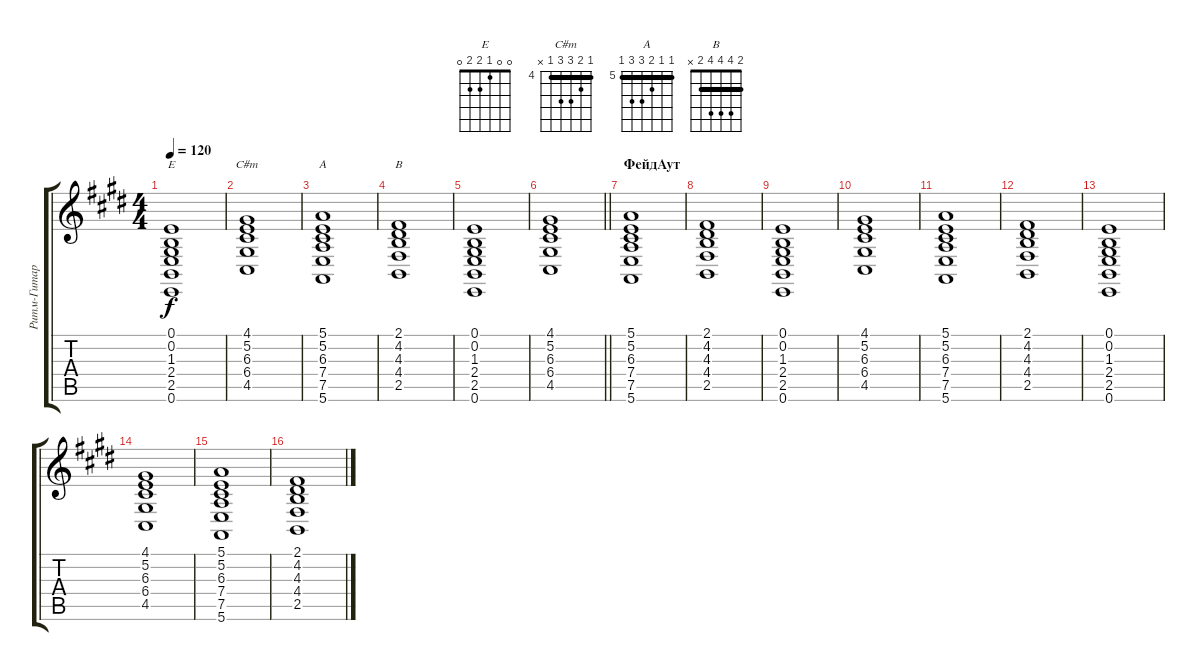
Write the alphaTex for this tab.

\track ("Ритм-Гитара (Бой)" "Ритм-Гитар") {instrument orchestralharp}
\staff {score tabs}
\tuning (E4 B3 G3 D3 A2 E2) {hide}
\chord ("E" 0 0 1 2 2 0)
\chord ("C#m" 4 5 6 6 4 x) {firstfret 4 barre 4}
\chord ("A" 5 5 6 7 7 5) {firstfret 5 barre 5}
\chord ("B" 2 4 4 4 2 x) {barre 2}
\ts (4 4)
\tempo 120
\clef g2
\ks e
(0.1 0.2 1.3 2.4 2.5 0.6).1{ch "E" dy f} |
(4.1 5.2 6.3 6.4 4.5).1{ch "C#m"} |
(5.1 5.2 6.3 7.4 7.5 5.6).1{ch "A"} |
(2.1 4.2 4.3 4.4 2.5).1{ch "B"} |
(0.1 0.2 1.3 2.4 2.5 0.6).1 |
\barLineRight lightlight
(4.1 5.2 6.3 6.4 4.5).1 |
\section ("" "ФейдАут")
(5.1 5.2 6.3 7.4 7.5 5.6).1 |
(2.1 4.2 4.3 4.4 2.5).1 |
(0.1 0.2 1.3 2.4 2.5 0.6).1 |
(4.1 5.2 6.3 6.4 4.5).1 |
(5.1 5.2 6.3 7.4 7.5 5.6).1 |
(2.1 4.2 4.3 4.4 2.5).1 |
(0.1 0.2 1.3 2.4 2.5 0.6).1 |
(4.1 5.2 6.3 6.4 4.5).1 |
(5.1 5.2 6.3 7.4 7.5 5.6).1 |
(2.1 4.2 4.3 4.4 2.5).1
